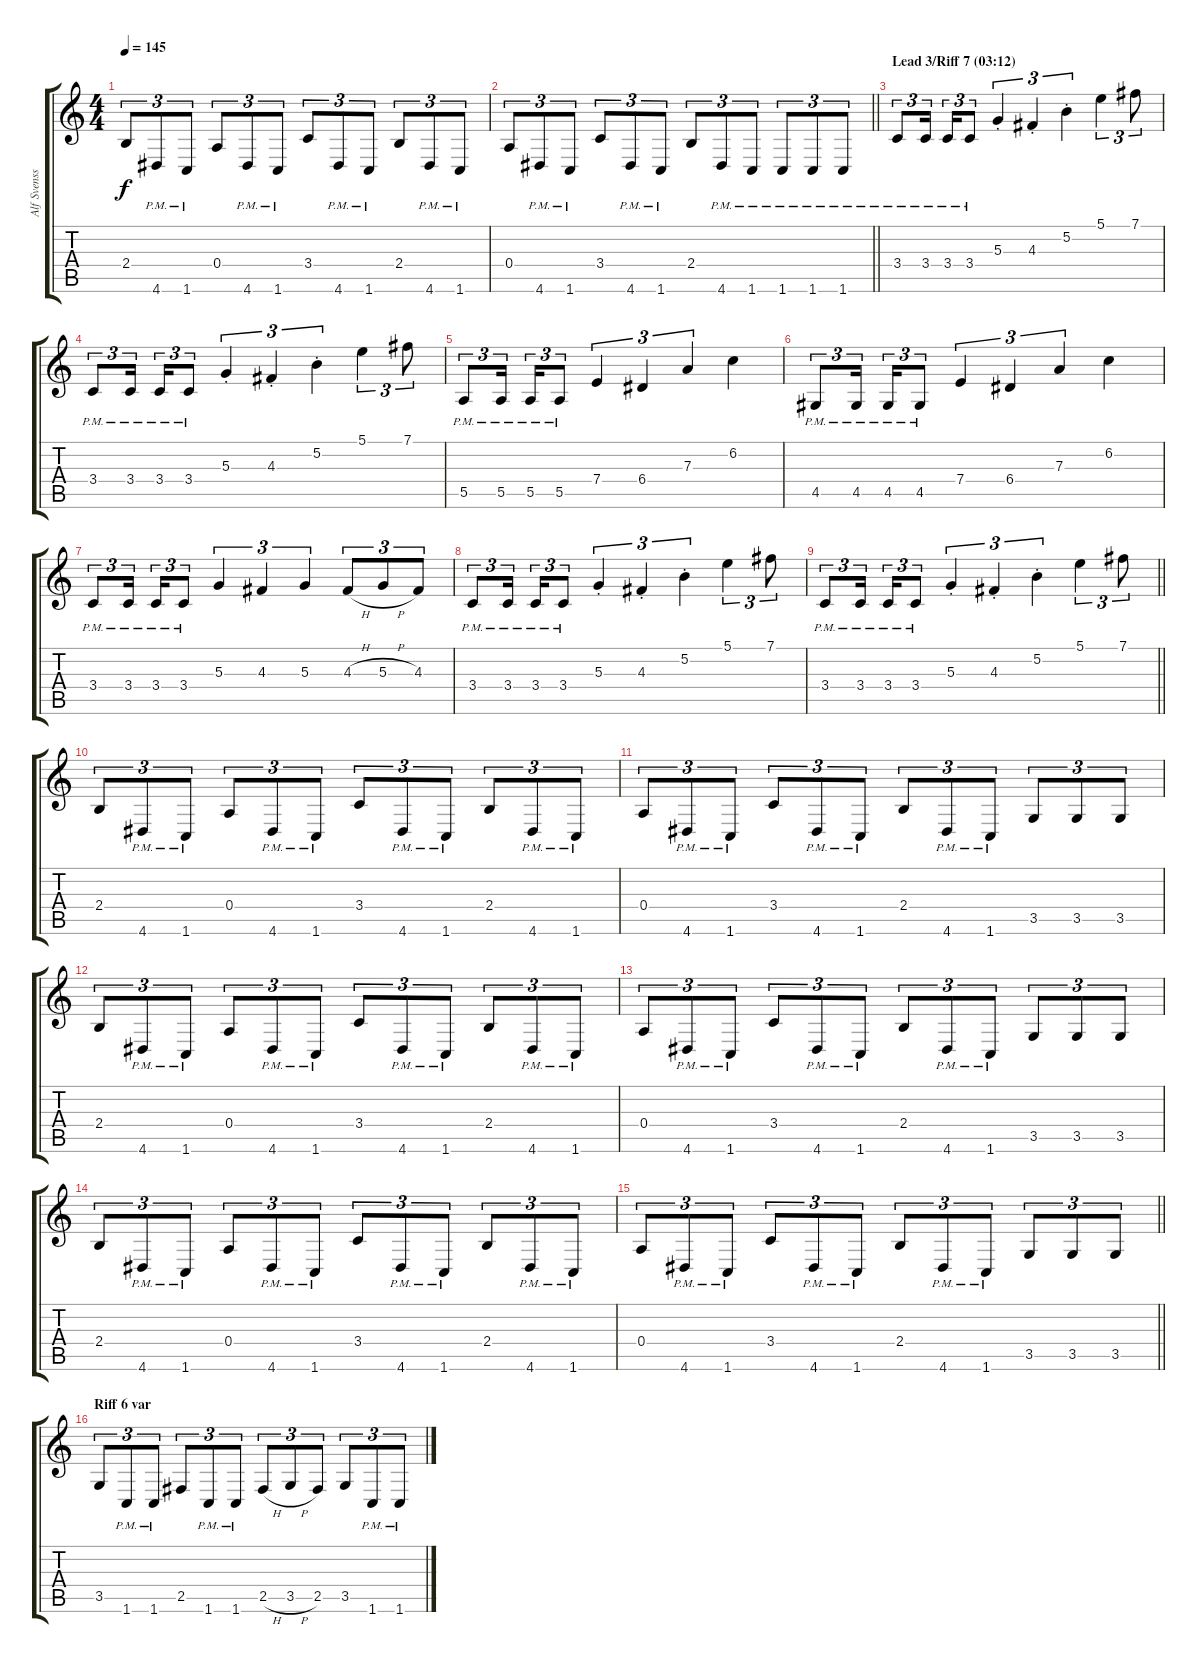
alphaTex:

\track ("Alf Svensson" "Alf Svenss") {instrument distortionguitar}
\staff {score tabs}
\tuning (B3 Gb3 D3 A2 E2 B1) {hide}
\ts (4 4)
\tempo 145
\clef g2
\ks c
2.4.8{tu (3 2) dy f} 4.6{pm}.8{tu (3 2)} 1.6{pm}.8{tu (3 2)} 0.4.8{tu (3 2)} 4.6{pm}.8{tu (3 2)} 1.6{pm}.8{tu (3 2)} 3.4.8{tu (3 2)} 4.6{pm}.8{tu (3 2)} 1.6{pm}.8{tu (3 2)} 2.4.8{tu (3 2)} 4.6{pm}.8{tu (3 2)} 1.6{pm}.8{tu (3 2)} |
\barLineRight lightlight
0.4.8{tu (3 2)} 4.6{pm}.8{tu (3 2)} 1.6{pm}.8{tu (3 2)} 3.4.8{tu (3 2)} 4.6{pm}.8{tu (3 2)} 1.6{pm}.8{tu (3 2)} 2.4.8{tu (3 2)} 4.6{pm}.8{tu (3 2)} 1.6{pm}.8{tu (3 2)} 1.6{pm}.8{tu (3 2)} 1.6{pm}.8{tu (3 2)} 1.6{pm}.8{tu (3 2)} |
\section ("" "Lead 3/Riff 7 (03:12)")
3.4{pm}.8{tu (3 2)} 3.4{pm}.16{tu (3 2) beam splitsecondary} 3.4{pm}.16{tu (3 2)} 3.4{pm}.8{tu (3 2)} 5.3{st}.4{tu (3 2)} 4.3{st}.4{tu (3 2)} 5.2{st}.4{tu (3 2)} 5.1.4{tu (3 2)} 7.1.8{tu (3 2)} |
3.4{pm}.8{tu (3 2)} 3.4{pm}.16{tu (3 2) beam splitsecondary} 3.4{pm}.16{tu (3 2)} 3.4{pm}.8{tu (3 2)} 5.3{st}.4{tu (3 2)} 4.3{st}.4{tu (3 2)} 5.2{st}.4{tu (3 2)} 5.1.4{tu (3 2)} 7.1.8{tu (3 2)} |
5.5{pm}.8{tu (3 2)} 5.5{pm}.16{tu (3 2) beam splitsecondary} 5.5{pm}.16{tu (3 2)} 5.5{pm}.8{tu (3 2)} 7.4.4{tu (3 2)} 6.4.4{tu (3 2)} 7.3.4{tu (3 2)} 6.2.4 |
4.5{pm}.8{tu (3 2)} 4.5{pm}.16{tu (3 2) beam splitsecondary} 4.5{pm}.16{tu (3 2)} 4.5{pm}.8{tu (3 2)} 7.4.4{tu (3 2)} 6.4.4{tu (3 2)} 7.3.4{tu (3 2)} 6.2.4 |
3.4{pm}.8{tu (3 2)} 3.4{pm}.16{tu (3 2) beam splitsecondary} 3.4{pm}.16{tu (3 2)} 3.4{pm}.8{tu (3 2)} 5.3.4{tu (3 2)} 4.3.4{tu (3 2)} 5.3.4{tu (3 2)} 4.3{h}.8{tu (3 2)} 5.3{h}.8{tu (3 2)} 4.3.8{tu (3 2)} |
3.4{pm}.8{tu (3 2)} 3.4{pm}.16{tu (3 2) beam splitsecondary} 3.4{pm}.16{tu (3 2)} 3.4{pm}.8{tu (3 2)} 5.3{st}.4{tu (3 2)} 4.3{st}.4{tu (3 2)} 5.2{st}.4{tu (3 2)} 5.1.4{tu (3 2)} 7.1.8{tu (3 2)} |
\barLineRight lightlight
3.4{pm}.8{tu (3 2)} 3.4{pm}.16{tu (3 2) beam splitsecondary} 3.4{pm}.16{tu (3 2)} 3.4{pm}.8{tu (3 2)} 5.3{st}.4{tu (3 2)} 4.3{st}.4{tu (3 2)} 5.2{st}.4{tu (3 2)} 5.1.4{tu (3 2)} 7.1.8{tu (3 2)} |
\section ("" "")
2.4.8{tu (3 2)} 4.6{pm}.8{tu (3 2)} 1.6{pm}.8{tu (3 2)} 0.4.8{tu (3 2)} 4.6{pm}.8{tu (3 2)} 1.6{pm}.8{tu (3 2)} 3.4.8{tu (3 2)} 4.6{pm}.8{tu (3 2)} 1.6{pm}.8{tu (3 2)} 2.4.8{tu (3 2)} 4.6{pm}.8{tu (3 2)} 1.6{pm}.8{tu (3 2)} |
0.4.8{tu (3 2)} 4.6{pm}.8{tu (3 2)} 1.6{pm}.8{tu (3 2)} 3.4.8{tu (3 2)} 4.6{pm}.8{tu (3 2)} 1.6{pm}.8{tu (3 2)} 2.4.8{tu (3 2)} 4.6{pm}.8{tu (3 2)} 1.6{pm}.8{tu (3 2)} 3.5.8{tu (3 2)} 3.5.8{tu (3 2)} 3.5.8{tu (3 2)} |
2.4.8{tu (3 2)} 4.6{pm}.8{tu (3 2)} 1.6{pm}.8{tu (3 2)} 0.4.8{tu (3 2)} 4.6{pm}.8{tu (3 2)} 1.6{pm}.8{tu (3 2)} 3.4.8{tu (3 2)} 4.6{pm}.8{tu (3 2)} 1.6{pm}.8{tu (3 2)} 2.4.8{tu (3 2)} 4.6{pm}.8{tu (3 2)} 1.6{pm}.8{tu (3 2)} |
0.4.8{tu (3 2)} 4.6{pm}.8{tu (3 2)} 1.6{pm}.8{tu (3 2)} 3.4.8{tu (3 2)} 4.6{pm}.8{tu (3 2)} 1.6{pm}.8{tu (3 2)} 2.4.8{tu (3 2)} 4.6{pm}.8{tu (3 2)} 1.6{pm}.8{tu (3 2)} 3.5.8{tu (3 2)} 3.5.8{tu (3 2)} 3.5.8{tu (3 2)} |
2.4.8{tu (3 2)} 4.6{pm}.8{tu (3 2)} 1.6{pm}.8{tu (3 2)} 0.4.8{tu (3 2)} 4.6{pm}.8{tu (3 2)} 1.6{pm}.8{tu (3 2)} 3.4.8{tu (3 2)} 4.6{pm}.8{tu (3 2)} 1.6{pm}.8{tu (3 2)} 2.4.8{tu (3 2)} 4.6{pm}.8{tu (3 2)} 1.6{pm}.8{tu (3 2)} |
\barLineRight lightlight
0.4.8{tu (3 2)} 4.6{pm}.8{tu (3 2)} 1.6{pm}.8{tu (3 2)} 3.4.8{tu (3 2)} 4.6{pm}.8{tu (3 2)} 1.6{pm}.8{tu (3 2)} 2.4.8{tu (3 2)} 4.6{pm}.8{tu (3 2)} 1.6{pm}.8{tu (3 2)} 3.5.8{tu (3 2)} 3.5.8{tu (3 2)} 3.5.8{tu (3 2)} |
\section ("" "Riff 6 var")
3.5.8{tu (3 2)} 1.6{pm}.8{tu (3 2)} 1.6{pm}.8{tu (3 2)} 2.5.8{tu (3 2)} 1.6{pm}.8{tu (3 2)} 1.6{pm}.8{tu (3 2)} 2.5{h}.8{tu (3 2)} 3.5{h}.8{tu (3 2)} 2.5.8{tu (3 2)} 3.5.8{tu (3 2)} 1.6{pm}.8{tu (3 2)} 1.6{pm}.8{tu (3 2)}
